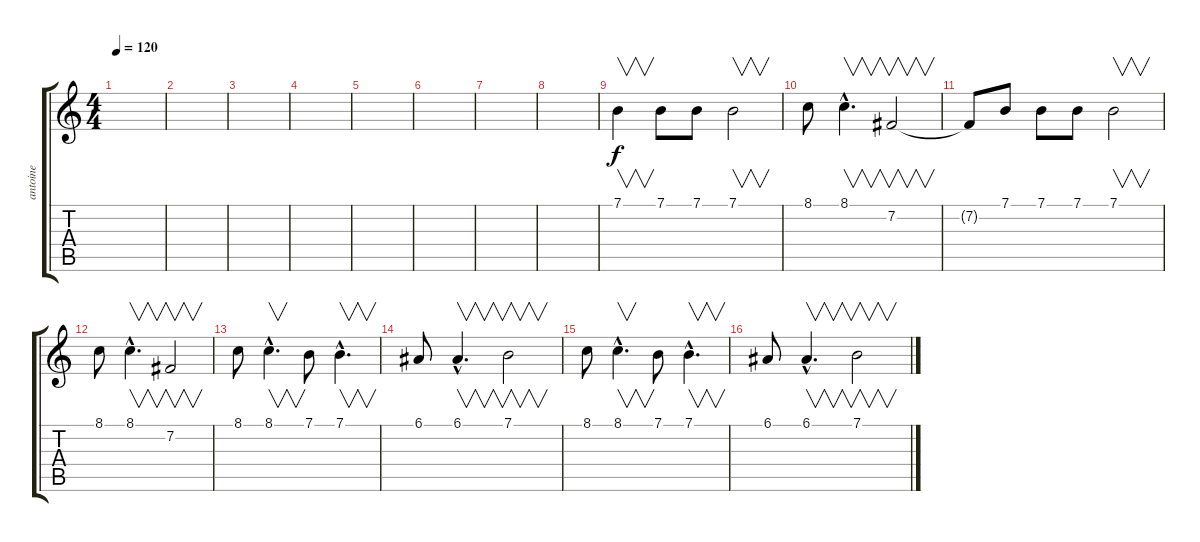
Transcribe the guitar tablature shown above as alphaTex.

\track ("antoine" "antoine") {instrument violin}
\staff {score tabs}
\tuning (E4 B3 G3 D3 A2 E2) {hide}
\ts (4 4)
\tempo 120
\clef g2
\ks c
|
|
|
|
|
|
|
|
7.1.4{v} 7.1.8 7.1.8 7.1.2{v} |
8.1.8 8.1{hac}.4{v d} 7.2.2{v} |
7.2{t}.8 7.1.8 7.1.8 7.1.8 7.1.2{v} |
8.1.8 8.1{hac}.4{v d} 7.2.2{v} |
8.1.8 8.1{hac}.4{v d} 7.1.8 7.1{hac}.4{v d} |
6.1.8 6.1{hac}.4{v d} 7.1.2{v} |
8.1.8 8.1{hac}.4{v d} 7.1.8 7.1{hac}.4{v d} |
6.1.8 6.1{hac}.4{v d} 7.1.2{v}
